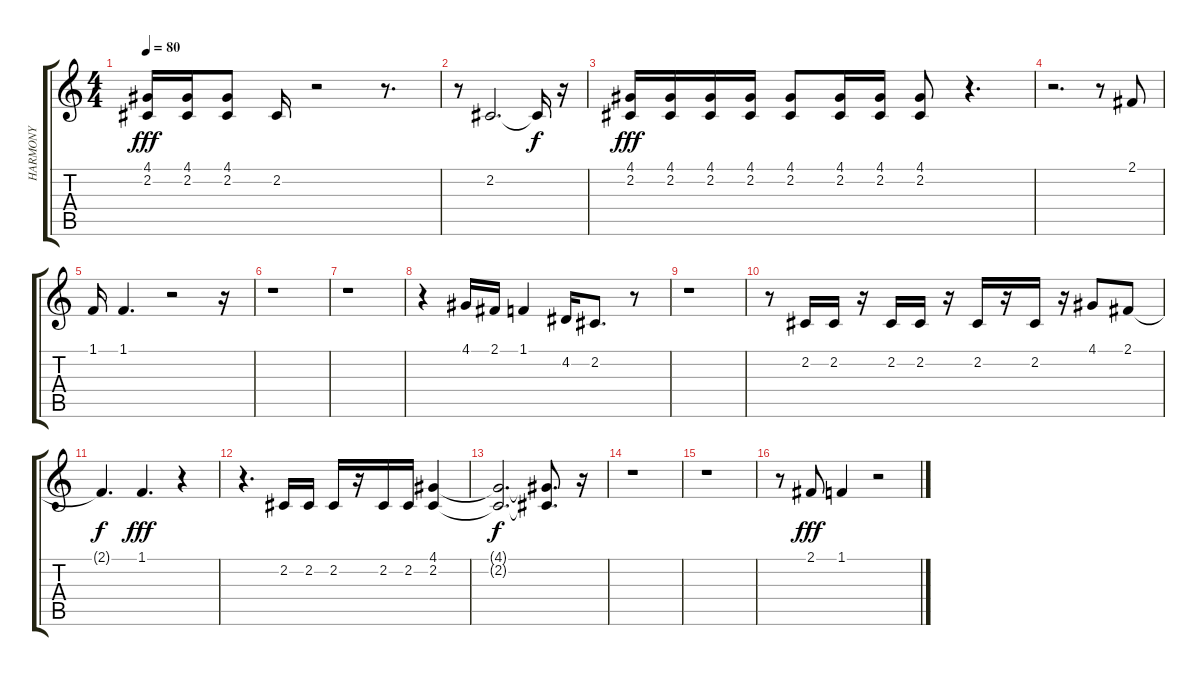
\track ("HARMONY" "HARMONY") {instrument voiceoohs}
\staff {score tabs}
\tuning (E4 B3 G3 D3 A2 E2) {hide}
\ts (4 4)
\tempo 80
\clef g2
\ks c
(4.1 2.2).16{dy fff} (4.1 2.2).16 (4.1 2.2).8 2.2.16 r.2 r.8{d} |
r.8 2.2.2{d} 2.2{t}.16{dy f} r.16 |
(4.1 2.2).16{dy fff} (4.1 2.2).16 (4.1 2.2).16 (4.1 2.2).16 (4.1 2.2).8 (4.1 2.2).16 (4.1 2.2).16 (4.1 2.2).8 r.4{d} |
r.2{d} r.8 2.1.8 |
1.1.16 1.1.4{d} r.2 r.16 |
r.1 |
r.1 |
r.4 4.1.16 2.1.16 1.1.4 4.2.16 2.2.8{d} r.8 |
r.1 |
r.8 2.2.16 2.2.16 r.16 2.2.16 2.2.16 r.16 2.2.16 r.16 2.2.16 r.16 4.1.8 2.1.8 |
2.1{t}.4{d dy f} 1.1.4{d dy fff} r.4 |
r.4{d} 2.2.16 2.2.16 2.2.16 r.16 2.2.16 2.2.16 (4.1 2.2).4 |
(4.1{t} 2.2{t}).2{d dy f} (4.1{t} 2.2{t}).8{d} r.16 |
r.1 |
r.1 |
r.8 2.1.8{dy fff volume 13} 1.1.4 r.2
